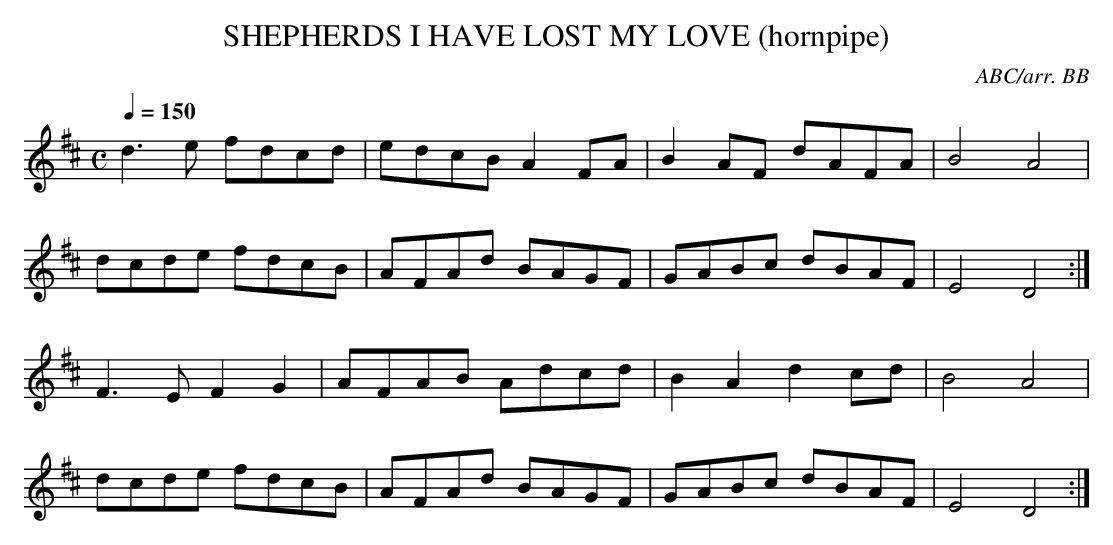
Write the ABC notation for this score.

X:1
T:SHEPHERDS I HAVE LOST MY LOVE (hornpipe)
C:ABC/arr. BB
L:1/8
M:C
Q:1/4=150
K:D
d3e fdcd|edcB A2FA|B2AF dAFA|B4 A4|
dcde fdcB|AFAd BAGF|GABc dBAF|E4 D4 :|
F3E F2G2|AFAB Adcd|B2A2 d2cd|B4 A4|
dcde fdcB|AFAd BAGF|GABc dBAF|E4 D4 :|
